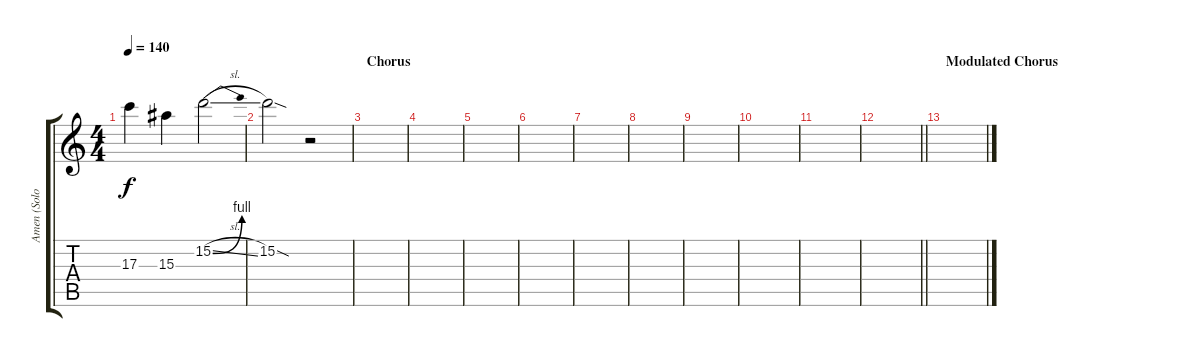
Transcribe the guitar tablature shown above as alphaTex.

\track ("Amen (Solo)" "Amen (Solo") {instrument distortionguitar}
\staff {score tabs}
\tuning (E4 B3 G3 D3 A2 E2) {hide}
\ts (4 4)
\tempo 140
\clef g2
\ks c
17.3.4{dy f} 15.3.4 15.2{be (bend 0 0 60 4) sl}.2 |
15.2{sod}.2 r.2 |
\section ("" "Chorus")
|
|
|
|
|
|
|
|
|
\barLineRight lightlight
|
\section ("" "Modulated Chorus")
